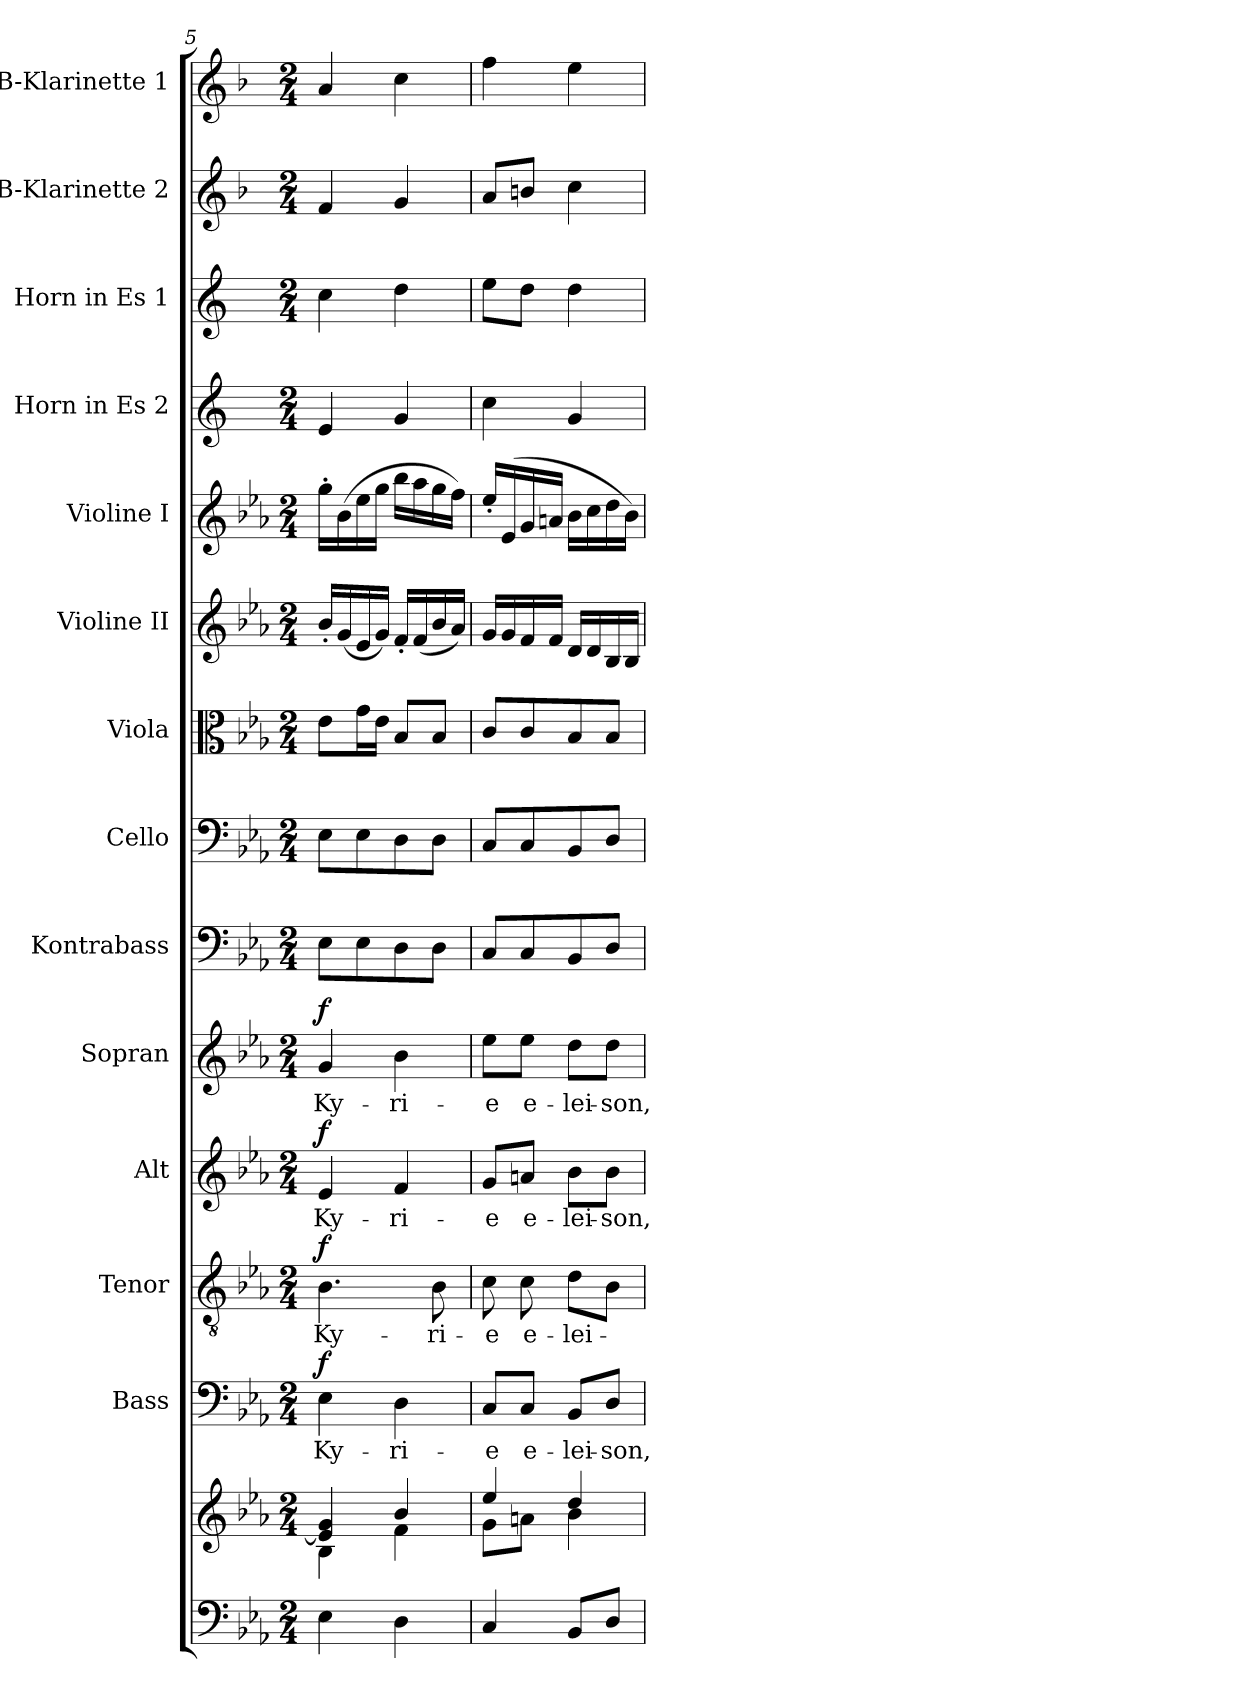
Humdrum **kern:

**kern	**kern	**kern	**text	**dynam	**kern	**text	**dynam	**kern	**text	**dynam	**kern	**text	**dynam	**kern	**kern	**kern	**kern	**kern	**kern	**kern	**kern	**kern
*part14	*part14	*part13	*part13	*part13	*part12	*part12	*part12	*part11	*part11	*part11	*part10	*part10	*part10	*part9	*part8	*part7	*part6	*part5	*part4	*part3	*part2	*part1
*staff15	*staff14	*staff13	*staff13	*staff13	*staff12	*staff12	*staff12	*staff11	*staff11	*staff11	*staff10	*staff10	*staff10	*staff9	*staff8	*staff7	*staff6	*staff5	*staff4	*staff3	*staff2	*staff1
*	*	*I"Bass	*	*	*I"Tenor	*	*	*I"Alt	*	*	*I"Sopran	*	*	*I"Kontrabass	*I"Cello	*I"Viola	*I"Violine II	*I"Violine I	*I"Horn in Es 2	*I"Horn in Es 1	*I"B-Klarinette 2	*I"B-Klarinette 1
*	*	*I'B.	*	*	*I'T.	*	*	*I'A.	*	*	*I'S.	*	*	*I'Kb.	*	*I'Vla.	*I'Vl. II	*I'Vl. I	*I'Hrn. 2	*I'Hrn. 1	*I'Kl. 2	*I'Kl. 1
*clefF4	*clefG2	*clefF4	*	*	*clefGv2	*	*	*clefG2	*	*	*clefG2	*	*	*clefF4	*clefF4	*clefC3	*clefG2	*clefG2	*clefG2	*clefG2	*clefG2	*clefG2
*	*	*	*	*	*	*	*	*	*	*	*	*	*	*ITrd7c12	*	*	*	*	*ITrd5c9	*ITrd5c9	*ITrd1c2	*ITrd1c2
*k[b-e-a-]	*k[b-e-a-]	*k[b-e-a-]	*	*	*k[b-e-a-]	*	*	*k[b-e-a-]	*	*	*k[b-e-a-]	*	*	*k[b-e-a-]	*k[b-e-a-]	*k[b-e-a-]	*k[b-e-a-]	*k[b-e-a-]	*k[b-e-a-]	*k[b-e-a-]	*k[b-e-a-]	*k[b-e-a-]
*E-:	*E-:	*E-:	*	*	*E-:	*	*	*E-:	*	*	*E-:	*	*	*E-:	*E-:	*E-:	*E-:	*E-:	*E-:	*E-:	*E-:	*E-:
*M2/4	*M2/4	*M2/4	*	*	*M2/4	*	*	*M2/4	*	*	*M2/4	*	*	*M2/4	*M2/4	*M2/4	*M2/4	*M2/4	*M2/4	*M2/4	*M2/4	*M2/4
=5	=5	=5	=5	=5	=5	=5	=5	=5	=5	=5	=5	=5	=5	=5	=5	=5	=5	=5	=5	=5	=5	=5
*	*^	*	*	*	*	*	*	*	*	*	*	*	*	*	*	*	*	*	*	*	*	*
!	!	!	!	!LO:LY:b	!LO:DY:a	!	!LO:LY:b	!LO:DY:a	!	!LO:LY:b	!LO:DY:a	!	!LO:LY:b	!LO:DY:a	!	!	!	!	!	!	!	!	!
4E-\	4e-/] 4g/	4B-\	4E-\	Ky-	f	4.B-\	Ky-	f	4e-/	Ky-	f	4g/	Ky-	f	8EE-\L	8E-\L	8e-\L	16b-'</LL	16gg'>\LL	4G/	4e-\	4e-/	4g/
.	.	.	.	.	.	.	.	.	.	.	.	.	.	.	.	.	.	(<16g/	(>16b-\	.	.	.	.
.	.	.	.	.	.	.	.	.	.	.	.	.	.	.	8EE-\	8E-\	16g\L	16e-/	16ee-\	.	.	.	.
.	.	.	.	.	.	.	.	.	.	.	.	.	.	.	.	.	16e-\JJ	16g/JJ)	16gg\JJ	.	.	.	.
!	!	!	!	!LO:LY:b	!	!	!	!	!	!LO:LY:b	!	!	!LO:LY:b	!	!	!	!	!	!	!	!	!	!
4D\	4b-/	4f\	4D\	-ri-	.	.	.	.	4f/	-ri-	.	4b-\	-ri-	.	8DD\	8D\	8B-/L	16f'</LL	16bb-\LL	4B-/	4f\	4f/	4b-\
.	.	.	.	.	.	.	.	.	.	.	.	.	.	.	.	.	.	(<16f/	16aa-\	.	.	.	.
!	!	!	!	!	!	!	!LO:LY:b	!	!	!	!	!	!	!	!	!	!	!	!	!	!	!	!
.	.	.	.	.	.	8B-\	-ri-	.	.	.	.	.	.	.	8DD\J	8D\J	8B-/J	16b-/	16gg\	.	.	.	.
.	.	.	.	.	.	.	.	.	.	.	.	.	.	.	.	.	.	16a-/JJ)	16ff\JJ)	.	.	.	.
=6	=6	=6	=6	=6	=6	=6	=6	=6	=6	=6	=6	=6	=6	=6	=6	=6	=6	=6	=6	=6	=6	=6	=6
!	!	!	!	!LO:LY:b	!	!	!LO:LY:b	!	!	!LO:LY:b	!	!	!LO:LY:b	!	!	!	!	!	!	!	!	!	!
4C/	4ee-/	8g\L	8C/L	-e	.	8c\	-e	.	8g/L	-e	.	8ee-\L	-e	.	8CC/L	8C/L	8c/L	16g/LL	16ee-'</LL	4e-\	8g\L	8g/L	4ee-\
.	.	.	.	.	.	.	.	.	.	.	.	.	.	.	.	.	.	16g/	(>16e-/	.	.	.	.
!	!	!	!	!LO:LY:b	!	!	!LO:LY:b	!	!	!LO:LY:b	!	!	!LO:LY:b	!	!	!	!	!	!	!	!	!	!
.	.	8an\J	8C/J	e-	.	8c\	e-	.	8an/J	e-	.	8ee-\J	e-	.	8CC/	8C/	8c/	16f/	16g/	.	8f\J	8an/J	.
.	.	.	.	.	.	.	.	.	.	.	.	.	.	.	.	.	.	16f/JJ	16an/JJ	.	.	.	.
!	!	!	!	!LO:LY:b	!	!	!LO:LY:b	!	!	!LO:LY:b	!	!	!LO:LY:b	!	!	!	!	!	!	!	!	!	!
8BB-/L	4dd/	4b-\	8BB-/L	-lei-	.	8d\L	-lei-	.	8b-\L	-lei-	.	8dd\L	-lei-	.	8BBB-/	8BB-/	8B-/	16d/LL	16b-\LL	4B-/	4f\	4b-\	4dd\
.	.	.	.	.	.	.	.	.	.	.	.	.	.	.	.	.	.	16d/	16cc\	.	.	.	.
!	!	!	!	!LO:LY:b	!	!	!	!	!	!LO:LY:b	!	!	!LO:LY:b	!	!	!	!	!	!	!	!	!	!
8D/J	.	.	8D/J	-son,	.	8B-\J	.	.	8b-\J	-son,	.	8dd\J	-son,	.	8DD/J	8D/J	8B-/J	16B-/	16dd\	.	.	.	.
.	.	.	.	.	.	.	.	.	.	.	.	.	.	.	.	.	.	16B-/JJ	16b-\JJ)	.	.	.	.
*	*v	*v	*	*	*	*	*	*	*	*	*	*	*	*	*	*	*	*	*	*	*	*	*
=	=	=	=	=	=	=	=	=	=	=	=	=	=	=	=	=	=	=	=	=	=	=
*-	*-	*-	*-	*-	*-	*-	*-	*-	*-	*-	*-	*-	*-	*-	*-	*-	*-	*-	*-	*-	*-	*-
